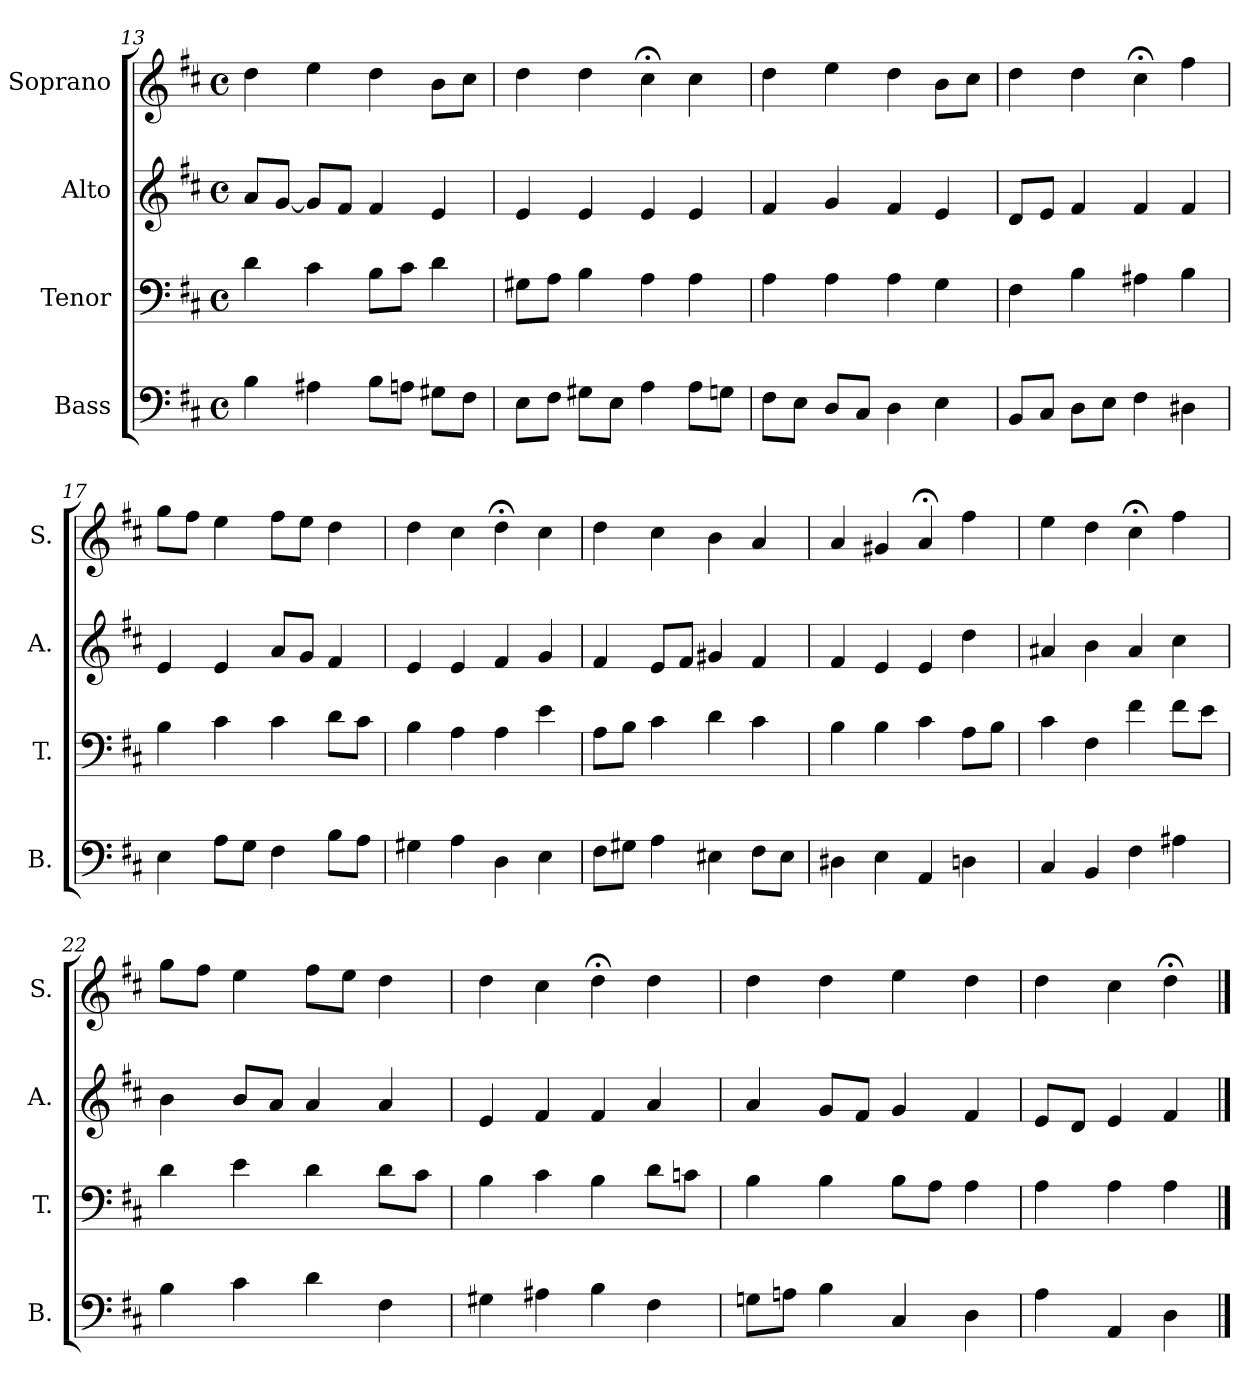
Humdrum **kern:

**kern	**kern	**kern	**kern
*part4	*part3	*part2	*part1
*staff4	*staff3	*staff2	*staff1
*I"Bass	*I"Tenor	*I"Alto	*I"Soprano
*I'B.	*I'T.	*I'A.	*I'S.
*clefF4	*clefF4	*clefG2	*clefG2
*k[f#c#]	*k[f#c#]	*k[f#c#]	*k[f#c#]
*D:	*D:	*D:	*D:
*M4/4	*M4/4	*M4/4	*M4/4
*met(c)	*met(c)	*met(c)	*met(c)
=13	=13	=13	=13
4B\	4d\	8a/L	4dd\
.	.	[8g/J	.
4A#X\	4c#\	8g/L]	4ee\
.	.	8f#/J	.
8B\L	8B\L	4f#/	4dd\
8An\J	8c#\J	.	.
8G#X\L	4d\	4e/	8b\L
8F#\J	.	.	8cc#\J
=14	=14	=14	=14
8E\L	8G#X\L	4e/	4dd\
8F#\J	8A\J	.	.
8G#X\L	4B\	4e/	4dd\
8E\J	.	.	.
4A\	4A\	4e/	4cc#;<\
8A\L	4A\	4e/	4cc#\
8Gn\J	.	.	.
=15	=15	=15	=15
8F#\L	4A\	4f#/	4dd\
8E\J	.	.	.
8D/L	4A\	4g/	4ee\
8C#/J	.	.	.
4D\	4A\	4f#/	4dd\
4E\	4G\	4e/	8b\L
.	.	.	8cc#\J
!!LO:LB:g=z
=16	=16	=16	=16
8BB/L	4F#\	8d/L	4dd\
8C#/J	.	8e/J	.
8D\L	4B\	4f#/	4dd\
8E\J	.	.	.
4F#\	4A#X\	4f#/	4cc#;<\
4D#X\	4B\	4f#/	4ff#\
=17	=17	=17	=17
4E\	4B\	4e/	8gg\L
.	.	.	8ff#\J
8A\L	4c#\	4e/	4ee\
8G\J	.	.	.
4F#\	4c#\	8a/L	8ff#\L
.	.	8g/J	8ee\J
8B\L	8d\L	4f#/	4dd\
8A\J	8c#\J	.	.
=18	=18	=18	=18
4G#X\	4B\	4e/	4dd\
4A\	4A\	4e/	4cc#\
4D\	4A\	4f#/	4dd;<\
4E\	4e\	4g/	4cc#\
=19	=19	=19	=19
8F#\L	8A\L	4f#/	4dd\
8G#X\J	8B\J	.	.
4A\	4c#\	8e/L	4cc#\
.	.	8f#/J	.
4E#X\	4d\	4g#X/	4b\
8F#\L	4c#\	4f#/	4a/
8E#\J	.	.	.
=20	=20	=20	=20
4D#X\	4B\	4f#/	4a/
4E\	4B\	4e/	4g#X/
4AA/	4c#\	4e/	4a;</
4Dn\	8A\L	4dd\	4ff#\
.	8B\J	.	.
!!LO:LB:g=z
=21	=21	=21	=21
4C#/	4c#\	4a#X/	4ee\
4BB/	4F#\	4b\	4dd\
4F#\	4f#\	4a#/	4cc#;<\
4A#X\	8f#\L	4cc#\	4ff#\
.	8e\J	.	.
=22	=22	=22	=22
4B\	4d\	4b\	8gg\L
.	.	.	8ff#\J
4c#\	4e\	8b/L	4ee\
.	.	8a/J	.
4d\	4d\	4a/	8ff#\L
.	.	.	8ee\J
4F#\	8d\L	4a/	4dd\
.	8c#\J	.	.
=23	=23	=23	=23
4G#X\	4B\	4e/	4dd\
4A#X\	4c#\	4f#/	4cc#\
4B\	4B\	4f#/	4dd;<\
4F#\	8d\L	4a/	4dd\
.	8cn\J	.	.
=24	=24	=24	=24
8Gn\L	4B\	4a/	4dd\
8An\J	.	.	.
4B\	4B\	8g/L	4dd\
.	.	8f#/J	.
4C#/	8B\L	4g/	4ee\
.	8A\J	.	.
4D\	4A\	4f#/	4dd\
=25	=25	=25	=25
4A\	4A\	8e/L	4dd\
.	.	8d/J	.
4AA/	4A\	4e/	4cc#\
4D\	4A\	4f#/	4dd;<\
==	==	==	==
*-	*-	*-	*-
